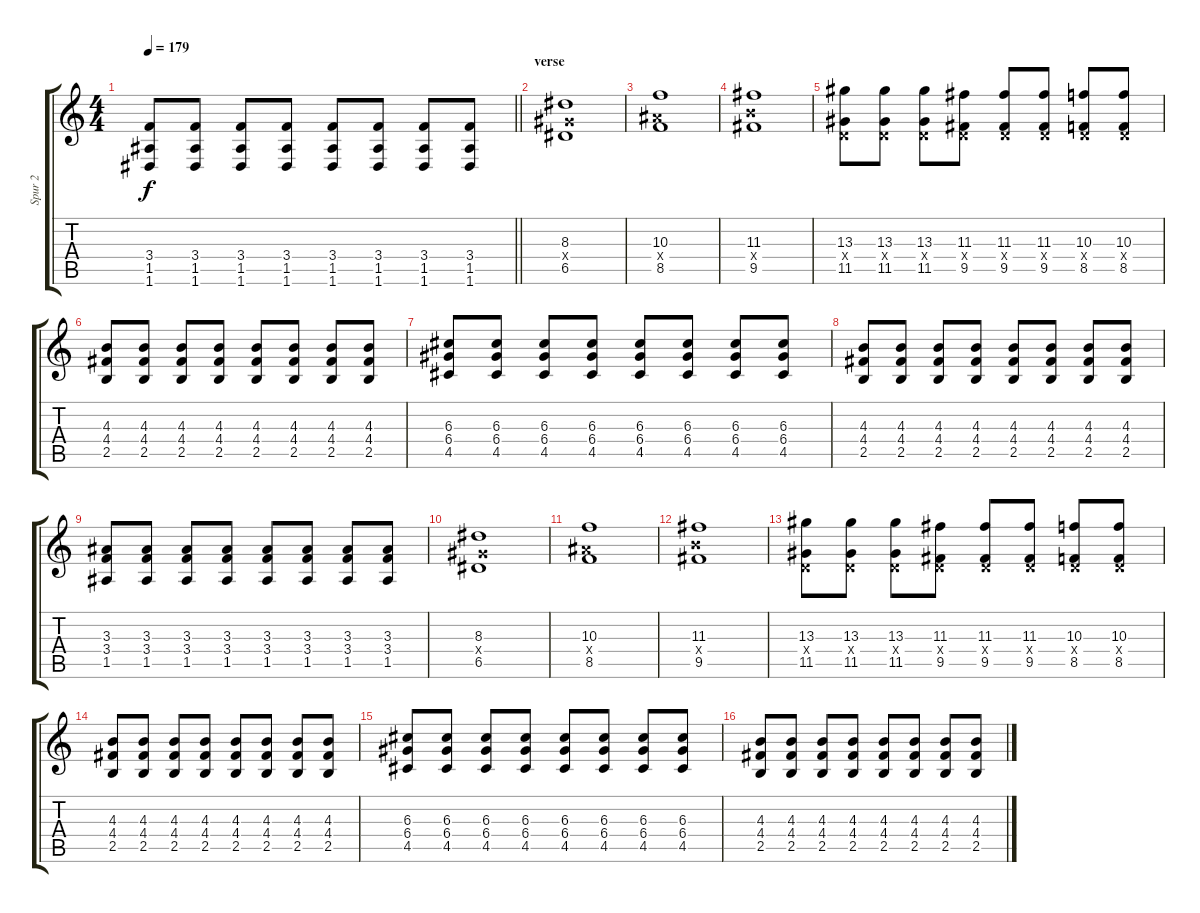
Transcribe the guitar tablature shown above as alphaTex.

\track ("Spur 2" "Spur 2") {instrument distortionguitar}
\staff {score tabs}
\tuning (E4 B3 G3 D3 A2 D2) {hide}
\ts (4 4)
\tempo 179
\clef g2
\barLineRight lightlight
\ks c
(3.4 1.5 1.6).8{dy f} (3.4 1.5 1.6).8 (3.4 1.5 1.6).8 (3.4 1.5 1.6).8 (3.4 1.5 1.6).8 (3.4 1.5 1.6).8 (3.4 1.5 1.6).8 (3.4 1.5 1.6).8 |
\section ("" "verse")
(8.3 6.4{x} 6.5).1 |
(10.3 8.4{x} 8.5).1 |
(11.3 9.4{x} 9.5).1 |
(13.3 0.4{x} 11.5).8 (13.3 0.4{x} 11.5).8 (13.3 0.4{x} 11.5).8 (11.3 0.4{x} 9.5).8 (11.3 0.4{x} 9.5).8 (11.3 0.4{x} 9.5).8 (10.3 0.4{x} 8.5).8 (10.3 0.4{x} 8.5).8 |
(4.3 4.4 2.5).8 (4.3 4.4 2.5).8 (4.3 4.4 2.5).8 (4.3 4.4 2.5).8 (4.3 4.4 2.5).8 (4.3 4.4 2.5).8 (4.3 4.4 2.5).8 (4.3 4.4 2.5).8 |
(6.3 6.4 4.5).8 (6.3 6.4 4.5).8 (6.3 6.4 4.5).8 (6.3 6.4 4.5).8 (6.3 6.4 4.5).8 (6.3 6.4 4.5).8 (6.3 6.4 4.5).8 (6.3 6.4 4.5).8 |
(4.3 4.4 2.5).8 (4.3 4.4 2.5).8 (4.3 4.4 2.5).8 (4.3 4.4 2.5).8 (4.3 4.4 2.5).8 (4.3 4.4 2.5).8 (4.3 4.4 2.5).8 (4.3 4.4 2.5).8 |
(3.3 3.4 1.5).8 (3.3 3.4 1.5).8 (3.3 3.4 1.5).8 (3.3 3.4 1.5).8 (3.3 3.4 1.5).8 (3.3 3.4 1.5).8 (3.3 3.4 1.5).8 (3.3 3.4 1.5).8 |
(8.3 6.4{x} 6.5).1 |
(10.3 8.4{x} 8.5).1 |
(11.3 9.4{x} 9.5).1 |
(13.3 0.4{x} 11.5).8 (13.3 0.4{x} 11.5).8 (13.3 0.4{x} 11.5).8 (11.3 0.4{x} 9.5).8 (11.3 0.4{x} 9.5).8 (11.3 0.4{x} 9.5).8 (10.3 0.4{x} 8.5).8 (10.3 0.4{x} 8.5).8 |
(4.3 4.4 2.5).8 (4.3 4.4 2.5).8 (4.3 4.4 2.5).8 (4.3 4.4 2.5).8 (4.3 4.4 2.5).8 (4.3 4.4 2.5).8 (4.3 4.4 2.5).8 (4.3 4.4 2.5).8 |
(6.3 6.4 4.5).8 (6.3 6.4 4.5).8 (6.3 6.4 4.5).8 (6.3 6.4 4.5).8 (6.3 6.4 4.5).8 (6.3 6.4 4.5).8 (6.3 6.4 4.5).8 (6.3 6.4 4.5).8 |
(4.3 4.4 2.5).8 (4.3 4.4 2.5).8 (4.3 4.4 2.5).8 (4.3 4.4 2.5).8 (4.3 4.4 2.5).8 (4.3 4.4 2.5).8 (4.3 4.4 2.5).8 (4.3 4.4 2.5).8
